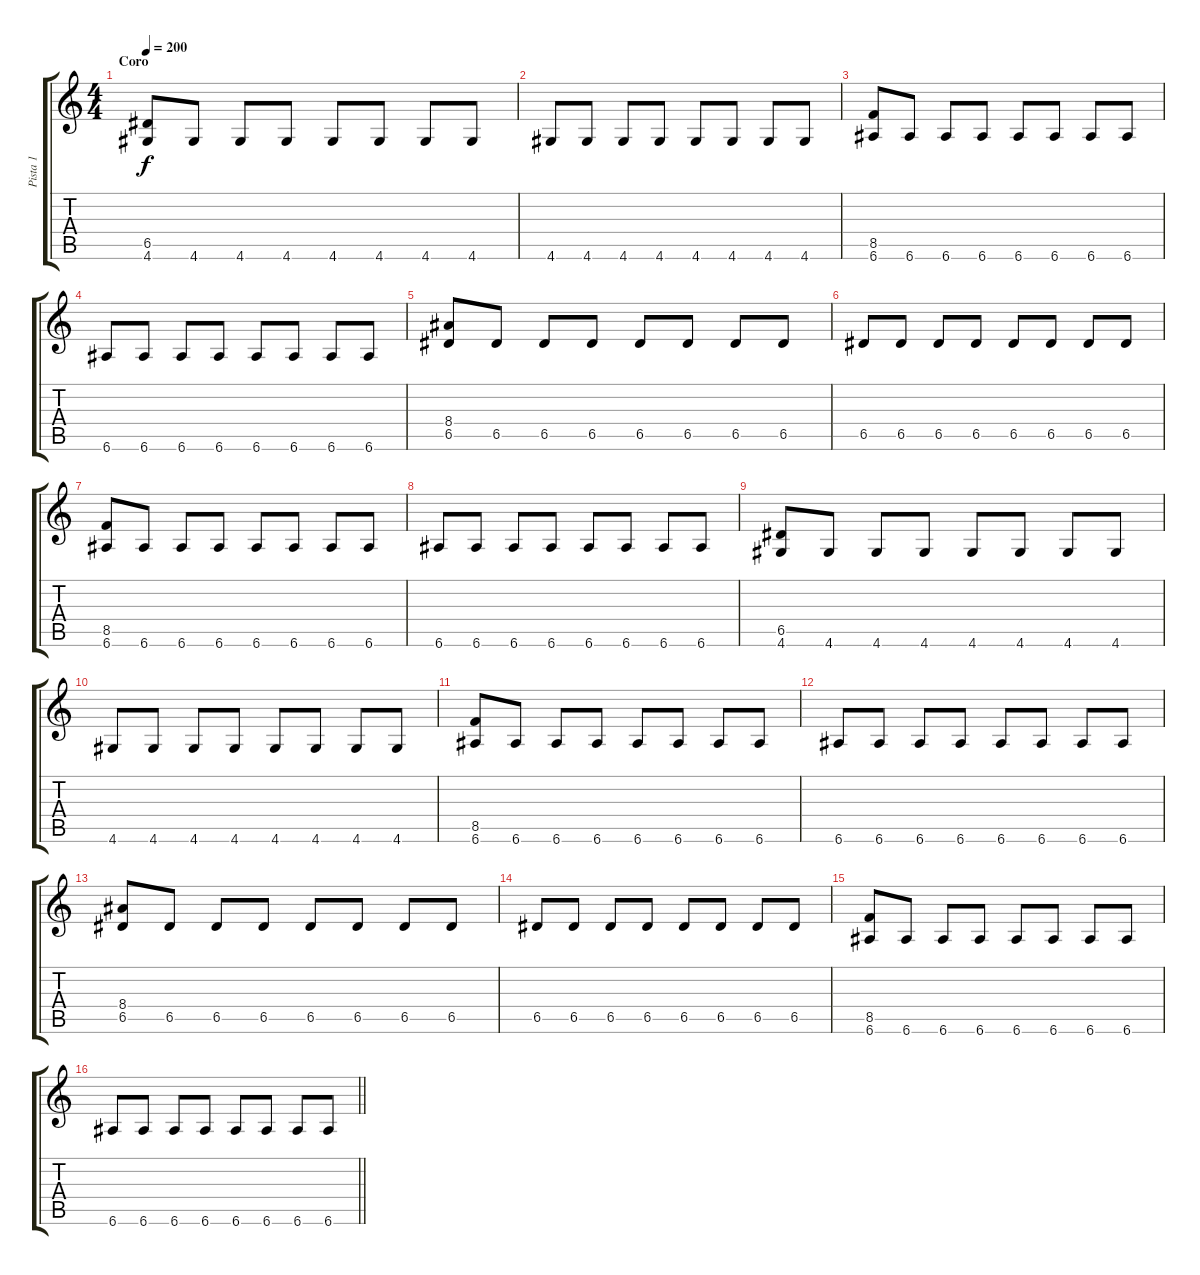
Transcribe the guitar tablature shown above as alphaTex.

\track ("Pista 1" "Pista 1") {instrument distortionguitar}
\staff {score tabs}
\tuning (E4 B3 G3 D3 A2 E2) {hide}
\ts (4 4)
\section ("" "Coro")
\tempo 200
\clef g2
\ks c
(6.5 4.6).8{dy f} 4.6.8 4.6.8 4.6.8 4.6.8 4.6.8 4.6.8 4.6.8 |
4.6.8 4.6.8 4.6.8 4.6.8 4.6.8 4.6.8 4.6.8 4.6.8 |
(8.5 6.6).8 6.6.8 6.6.8 6.6.8 6.6.8 6.6.8 6.6.8 6.6.8 |
6.6.8 6.6.8 6.6.8 6.6.8 6.6.8 6.6.8 6.6.8 6.6.8 |
(8.4 6.5).8 6.5.8 6.5.8 6.5.8 6.5.8 6.5.8 6.5.8 6.5.8 |
6.5.8 6.5.8 6.5.8 6.5.8 6.5.8 6.5.8 6.5.8 6.5.8 |
(8.5 6.6).8 6.6.8 6.6.8 6.6.8 6.6.8 6.6.8 6.6.8 6.6.8 |
6.6.8 6.6.8 6.6.8 6.6.8 6.6.8 6.6.8 6.6.8 6.6.8 |
(6.5 4.6).8 4.6.8 4.6.8 4.6.8 4.6.8 4.6.8 4.6.8 4.6.8 |
4.6.8 4.6.8 4.6.8 4.6.8 4.6.8 4.6.8 4.6.8 4.6.8 |
(8.5 6.6).8 6.6.8 6.6.8 6.6.8 6.6.8 6.6.8 6.6.8 6.6.8 |
6.6.8 6.6.8 6.6.8 6.6.8 6.6.8 6.6.8 6.6.8 6.6.8 |
(8.4 6.5).8 6.5.8 6.5.8 6.5.8 6.5.8 6.5.8 6.5.8 6.5.8 |
6.5.8 6.5.8 6.5.8 6.5.8 6.5.8 6.5.8 6.5.8 6.5.8 |
(8.5 6.6).8 6.6.8 6.6.8 6.6.8 6.6.8 6.6.8 6.6.8 6.6.8 |
\barLineRight lightlight
6.6.8 6.6.8 6.6.8 6.6.8 6.6.8 6.6.8 6.6.8 6.6.8
